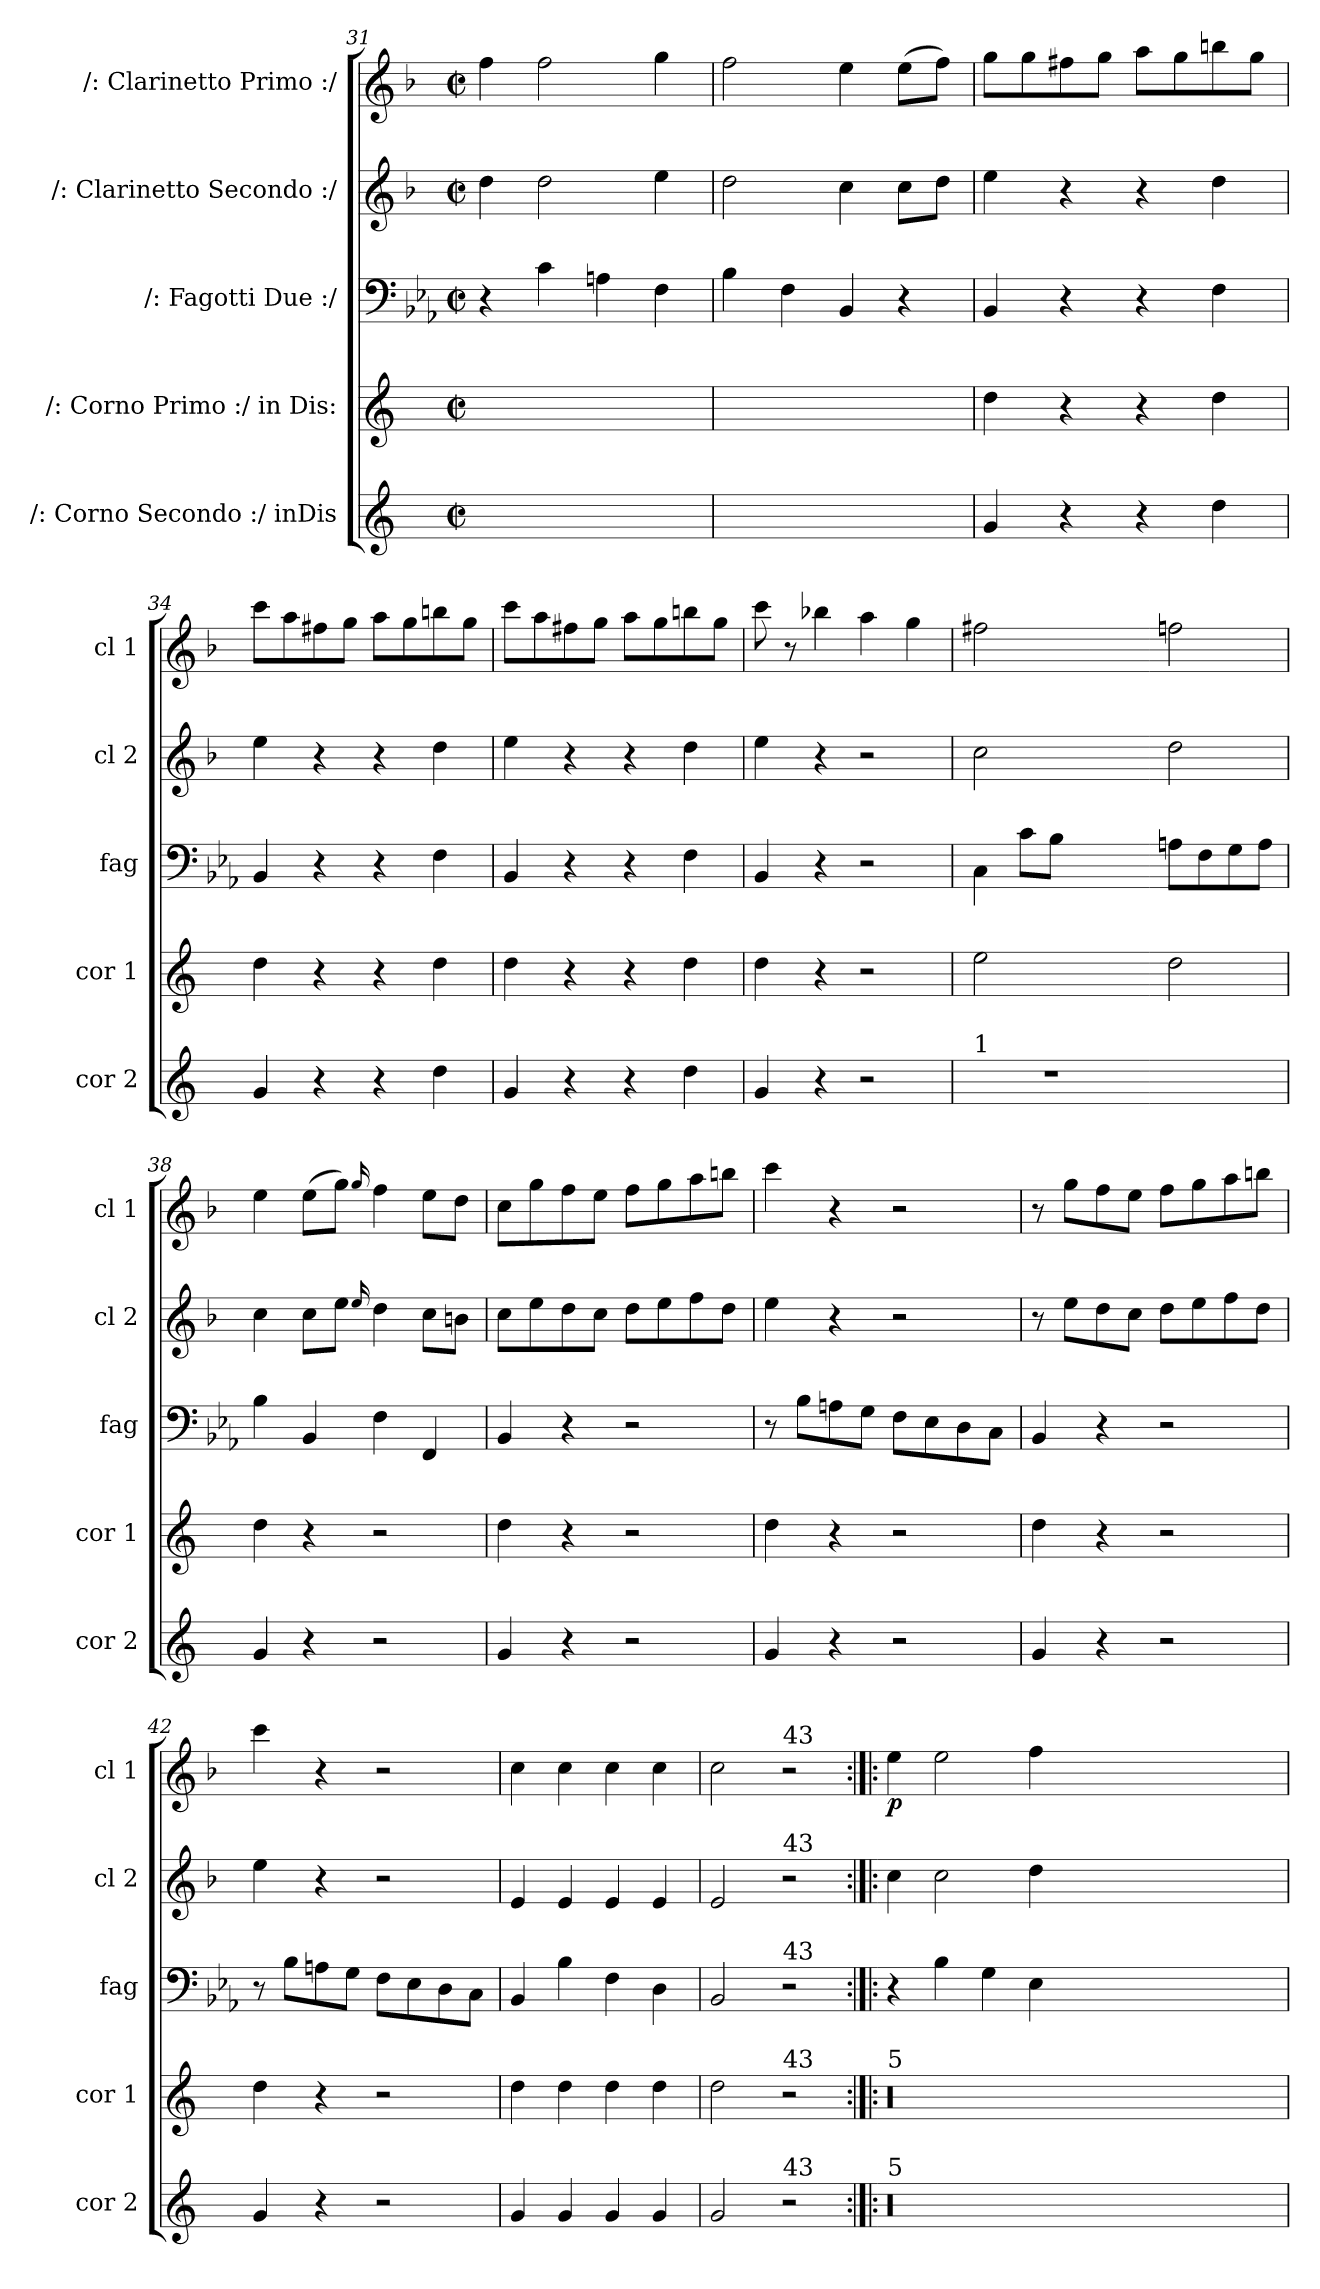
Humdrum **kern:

**kern	**kern	**kern	**kern	**kern	**dynam
*part5	*part4	*part3	*part2	*part1	*part1
*staff5	*staff4	*staff3	*staff2	*staff1	*staff1
*I"/: Corno Secondo :/ inDis	*I"/: Corno Primo :/ in Dis:	*I"/: Fagotti Due :/	*I"/: Clarinetto Secondo :/	*I"/: Clarinetto Primo :/	*
*I'cor 2	*I'cor 1	*I'fag	*I'cl 2	*I'cl 1	*
*clefG2	*clefG2	*clefF4	*clefG2	*clefG2	*
*ITrd5c9	*ITrd5c9	*	*ITrd1c2	*ITrd1c2	*
*k[b-e-a-]	*k[b-e-a-]	*k[b-e-a-]	*k[b-e-a-]	*k[b-e-a-]	*
*M2/2	*M2/2	*M2/2	*M2/2	*M2/2	*
*met(c|)	*met(c|)	*met(c|)	*met(c|)	*met(c|)	*
=31	=31	=31	=31	=31	=31
1ryy	1ryy	4r	4cc\	4ee-\	.
.	.	4c\	2cc\	2ee-\	.
.	.	4An\	.	.	.
.	.	4F\	4dd\	4ff\	.
=32	=32	=32	=32	=32	=32
1ryy	1ryy	4B-\	2cc\	2ee-\	.
.	.	4F\	.	.	.
.	.	4BB-/	4b-\	4dd\	.
.	.	4r	8b-\L	(8dd\L	.
.	.	.	8cc\J	8ee-\J)	.
=33	=33	=33	=33	=33	=33
4B-/	4f\	4BB-/	4dd\	8ff\L	.
.	.	.	.	8ff\	.
4r	4r	4r	4r	8een\	.
.	.	.	.	8ff\J	.
4r	4r	4r	4r	8gg\L	.
.	.	.	.	8ff\	.
4f\	4f\	4F\	4cc\	8aan\	.
.	.	.	.	8ff\J	.
=34	=34	=34	=34	=34	=34
4B-/	4f\	4BB-/	4dd\	8bb-\L	.
.	.	.	.	8gg\	.
4r	4r	4r	4r	8een\	.
.	.	.	.	8ff\J	.
4r	4r	4r	4r	8gg\L	.
.	.	.	.	8ff\	.
4f\	4f\	4F\	4cc\	8aan\	.
.	.	.	.	8ff\J	.
=35	=35	=35	=35	=35	=35
4B-/	4f\	4BB-/	4dd\	8bb-\L	.
.	.	.	.	8gg\	.
4r	4r	4r	4r	8een\	.
.	.	.	.	8ff\J	.
4r	4r	4r	4r	8gg\L	.
.	.	.	.	8ff\	.
4f\	4f\	4F\	4cc\	8aan\	.
.	.	.	.	8ff\J	.
=36	=36	=36	=36	=36	=36
4B-/	4f\	4BB-/	4dd\	8bb-\	.
.	.	.	.	8r	.
4r	4r	4r	4r	4aa-X\	.
2r	2r	2r	2r	4gg\	.
.	.	.	.	4ff\	.
=37	=37	=37	=37	=37	=37
!LO:TX:a:t=1	!	!	!	!	!
1r	2g\	4C\	2b-\	2een\	.
.	.	8c\L	.	.	.
.	.	8B-\J	.	.	.
.	2ryy	2ryy	2ryy	2ryy	.
=-	=-	=-	=-	=-	=-
2ryy	2f\	8An\L	2cc\	2ee-X\	.
.	.	8F\	.	.	.
.	.	8G\	.	.	.
.	.	8A\J	.	.	.
=38	=38	=38	=38	=38	=38
4B-/	4f\	4B-\	4b-\	4dd\	.
4r	4r	4BB-/	8b-\L	(8dd\L	.
.	.	.	8dd\J	8ff\J)	.
.	.	.	16qqdd/	16qqff/	.
2r	2r	4F\	4cc\	4ee-\	.
.	.	4FF/	8b-\L	8dd\L	.
.	.	.	8an\J	8cc\J	.
=39	=39	=39	=39	=39	=39
4B-/	4f\	4BB-/	8b-\L	8b-\L	.
.	.	.	8dd\	8ff\	.
4r	4r	4r	8cc\	8ee-\	.
.	.	.	8b-\J	8dd\J	.
2r	2r	2r	8cc\L	8ee-\L	.
.	.	.	8dd\	8ff\	.
.	.	.	8ee-\	8gg\	.
.	.	.	8cc\J	8aan\J	.
=40	=40	=40	=40	=40	=40
4B-/	4f\	8r	4dd\	4bb-\	.
.	.	8B-\L	.	.	.
4r	4r	8An\	4r	4r	.
.	.	8G\J	.	.	.
2r	2r	8F\L	2r	2r	.
.	.	8E-\	.	.	.
.	.	8D\	.	.	.
.	.	8C\J	.	.	.
=41	=41	=41	=41	=41	=41
4B-/	4f\	4BB-/	8r	8r	.
.	.	.	8dd\L	8ff\L	.
4r	4r	4r	8cc\	8ee-\	.
.	.	.	8b-\J	8dd\J	.
2r	2r	2r	8cc\L	8ee-\L	.
.	.	.	8dd\	8ff\	.
.	.	.	8ee-\	8gg\	.
.	.	.	8cc\J	8aan\J	.
=42	=42	=42	=42	=42	=42
4B-/	4f\	8r	4dd\	4bb-\	.
.	.	8B-\L	.	.	.
4r	4r	8An\	4r	4r	.
.	.	8G\J	.	.	.
2r	2r	8F\L	2r	2r	.
.	.	8E-\	.	.	.
.	.	8D\	.	.	.
.	.	8C\J	.	.	.
=43	=43	=43	=43	=43	=43
4B-/	4f\	4BB-/	4d/	4b-\	.
4B-/	4f\	4B-\	4d/	4b-\	.
4B-/	4f\	4F\	4d/	4b-\	.
4B-/	4f\	4D\	4d/	4b-\	.
=44	=44	=44	=44	=44	=44
2B-/	2f\	2BB-/	2d/	2b-\	.
!	!	!	!	!LO:TX:a:t=43	!
!	!	!	!LO:TX:a:t=43	!	!
!	!	!LO:TX:a:t=43	!	!	!
!	!LO:TX:a:t=43	!	!	!	!
!LO:TX:a:t=43	!	!	!	!	!
2r	2r	2r	2r	2r	.
=45:|!|:	=45:|!|:	=45:|!|:	=45:|!|:	=45:|!|:	=45:|!|:
!	!LO:TX:a:t=5	!	!	!	!
!LO:TX:a:t=5	!	!	!	!	!
00r	00r	4r	4b-\	4dd\	p
.	.	4B-\	2b-\	2dd\	.
.	.	4G\	.	.	.
.	.	4E-\	4cc\	4ee-\	.
.	.	0.ryy	0.ryy	0.ryy	.
=	=	=	=	=	=
*-	*-	*-	*-	*-	*-
